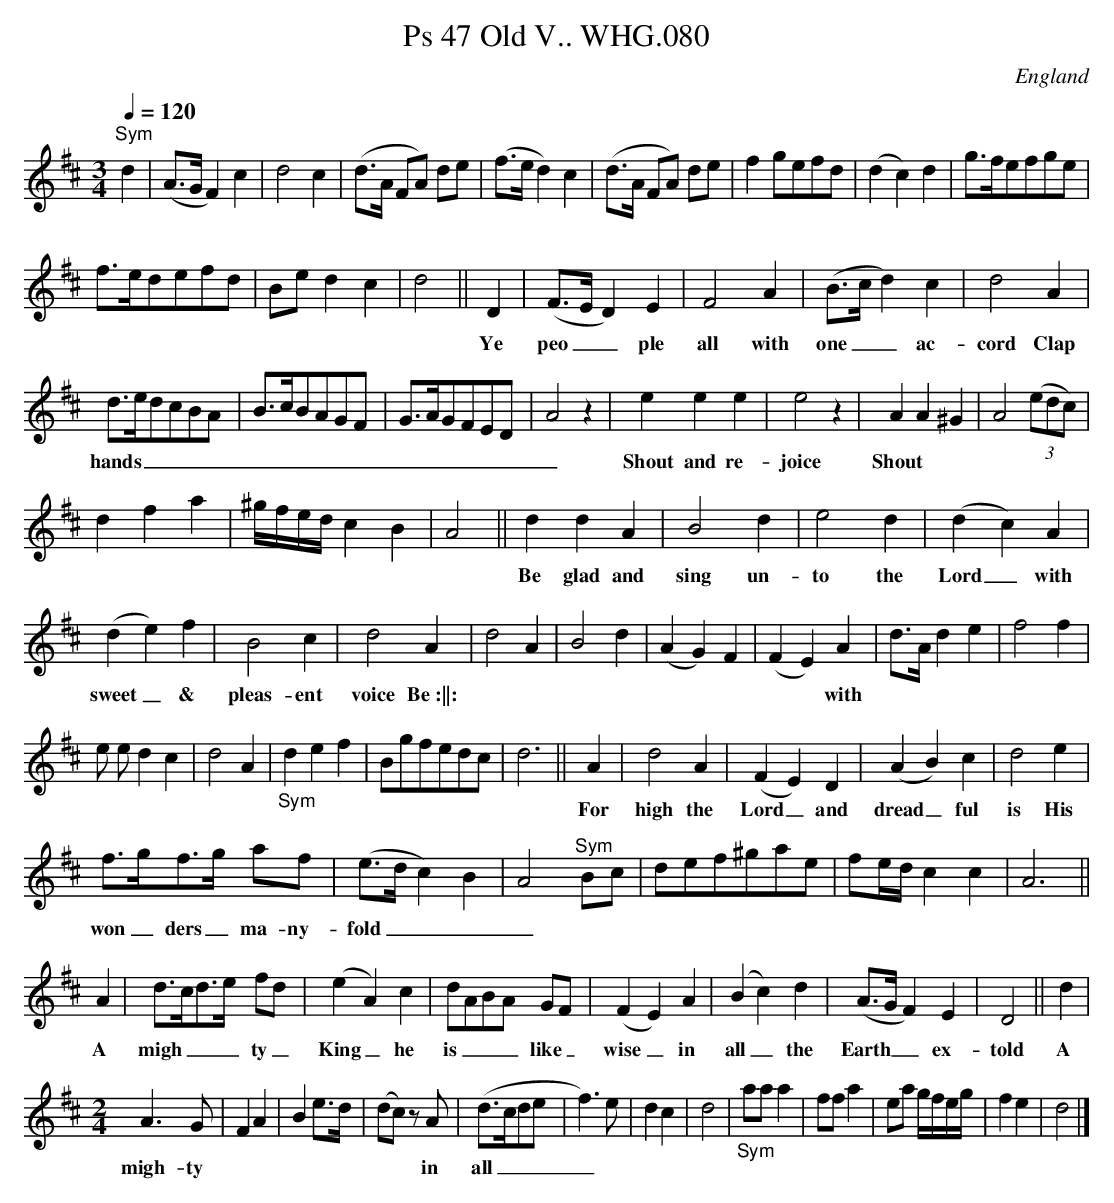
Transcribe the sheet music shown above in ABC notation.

X:1
T:Ps 47 Old V.. WHG.080
L:1/8
M:3/4
O:England
Q:1/4=120
K:D
"^Sym"d2|(A>GF2) c2|d4 c2|(d>A FA) de|(f>e d2) c2|\
(d>A FA) de|f2 gefd|(d2c2) d2|g>fefge|
f>edefd|Be d2c2|d4||\
D2|(F>ED2) E2|F4 A2|(B>cd2) c2|d4 A2|
w:Ye peo__ple all with one__ ac-cord Clap
d>edcBA|B>cBAGF|G>AGFED|A4z2|\
w:hands__________________
e2e2 e2|e4z2|A2A2 ^G2|A4 ((3edc)|
w:Shout and re-joice Shout
d2f2 a2|^g/f/e/d/ c2B2|A4||\
d2d2 A2|B4 d2|e4 d2|(d2c2) A2|
w:Be glad and sing un-to the Lord_ with
(d2e2) f2|B4 c2|d4 A2|d4 A2|\
w:sweet_ & pleas-ent voice Be~:\|\|:
B4 d2|(A2G2) F2|(F2E2) A2|d>A d2e2|f4 f2|
w:||**with
e e d2c2|d4 A2|"_Sym"d2e2 f2|Bgfedc|d6||\
A2|d4 A2|(F2E2) D2|(A2B2) c2|d4 e2|
w:For high the Lord_ and dread_ful is His
f>gf>g af|(e>d c2)B2|A4"^Sym" Bc|\
w:won_ders_ ma-ny-fold____
def^gae|fe/d/ c2c2|A6||
A2|d>cd>e fd|(e2A2) c2|dABA GF|(F2E2) A2|\
w:A migh___ty_ King_ he is___ like_wise_ in
(B2c2) d2|(A>G F2)E2|D4||d2|
w:all_ the Earth__ ex-told A
M:2/4
A3 G|F2 A2|B2 e>d|(dc) zA|\
w:migh-ty |||**in
(d>cde|f3)e|d2c2|d4|\
w:all____
"_Sym"aa a2|ff a2|ea g/f/e/g/|f2 e2|d4|]
